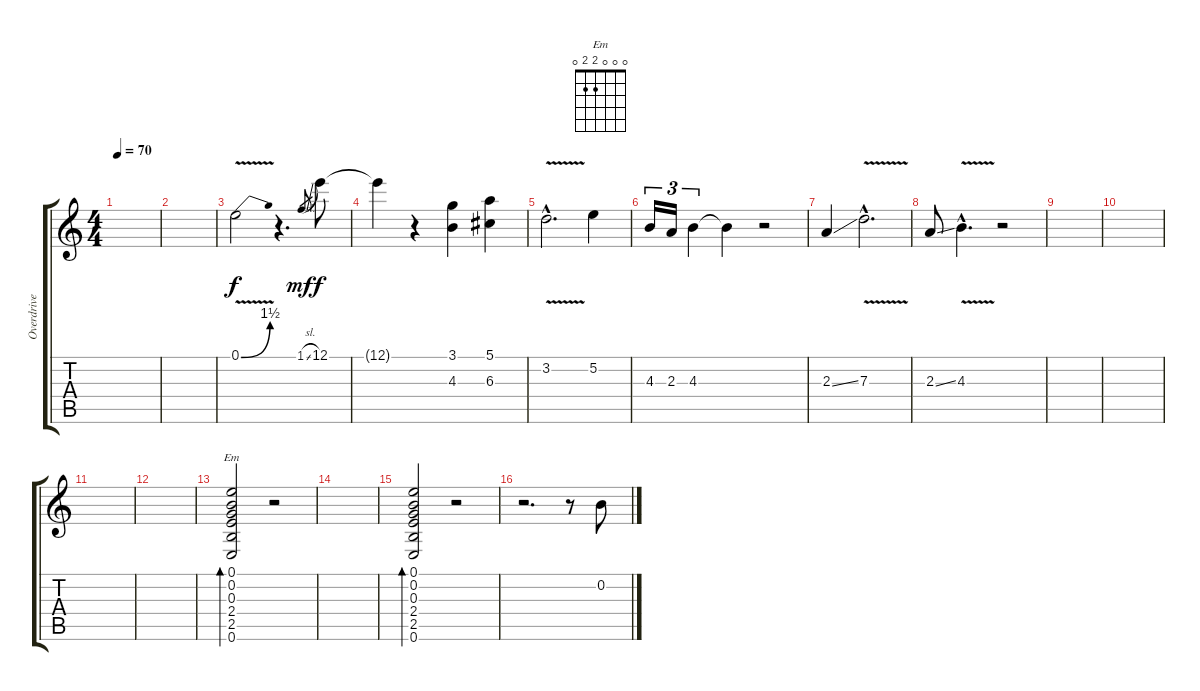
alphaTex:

\track ("Overdrive" "Overdrive") {instrument overdrivenguitar}
\staff {score tabs}
\tuning (E4 B3 G3 D3 A2 E2) {hide}
\chord ("Em" 0 0 0 2 2 0)
\ts (4 4)
\tempo 70
\clef g2
\ks c
|
|
0.1{be (bend 0 0 60 6) v}.2 r.4{d} 1.1{sl}.8{gr dy mf} 12.1.8{dy f} |
12.1{t}.4 r.4 (3.1 4.3).4 (5.1 6.3).4 |
3.2{v hac}.2{d} 5.2.4 |
4.3.16{tu (3 2)} 2.3.16{tu (3 2)} 4.3.4{tu (3 2)} 4.3{t}.4 r.2 |
2.3{ss}.4 7.3{v hac}.2{d} |
2.3{ss}.8 4.3{v hac}.4{d} r.2 |
|
|
|
|
(0.1 0.2 0.3 2.4 2.5 0.6).2{bd 240 ch "Em" volume 8} r.2 |
|
(0.1 0.2 0.3 2.4 2.5 0.6).2{bd 240} r.2 |
r.2{d volume 10} r.8 0.2{ss}.8
